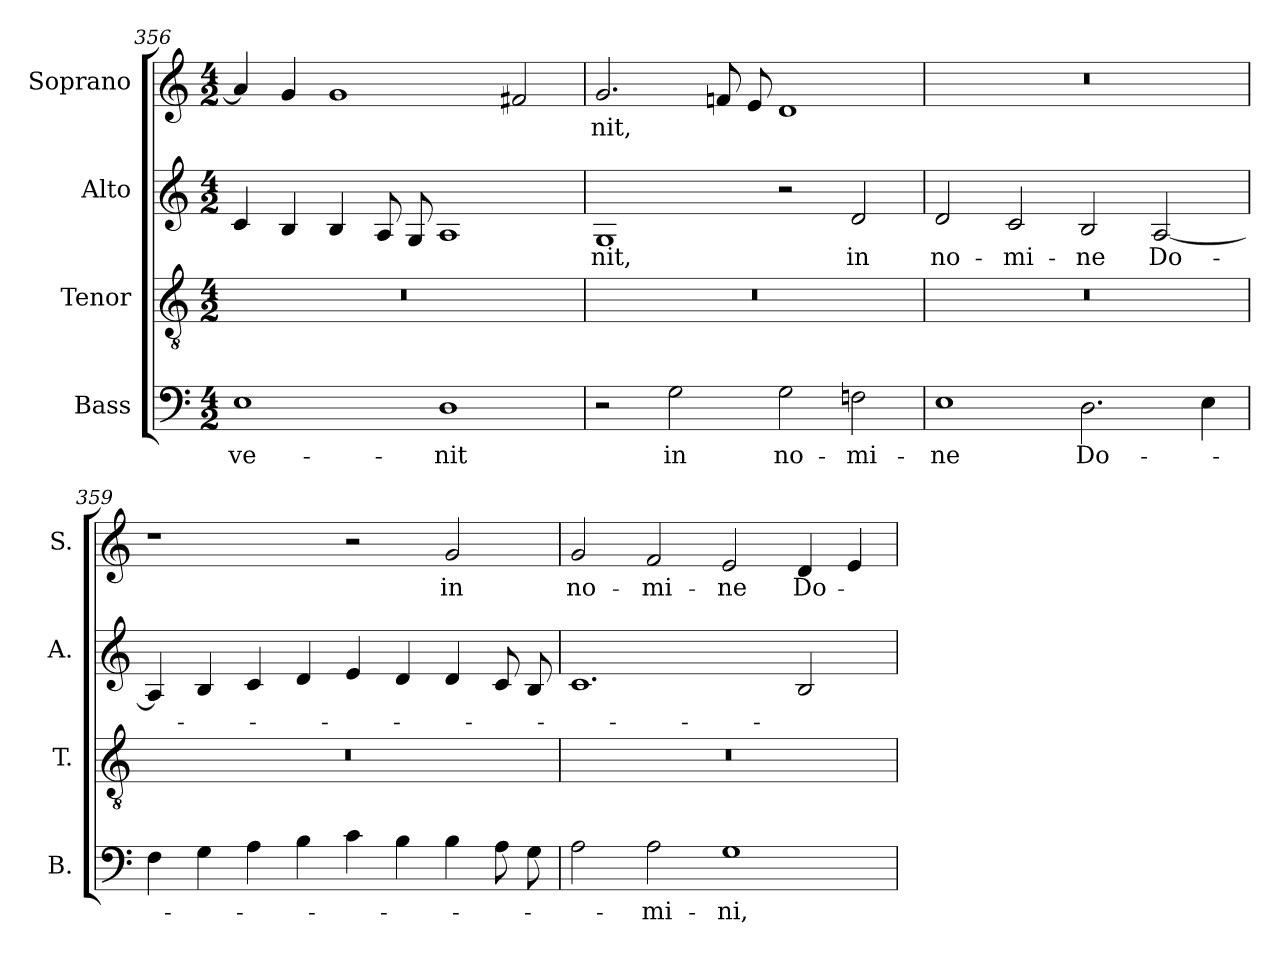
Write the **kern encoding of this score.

**kern	**text	**kern	**kern	**text	**kern	**text
*part4	*part4	*part3	*part2	*part2	*part1	*part1
*staff4	*staff4	*staff3	*staff2	*staff2	*staff1	*staff1
*I"Bass	*	*I"Tenor	*I"Alto	*	*I"Soprano	*
*I'B.	*	*I'T.	*I'A.	*	*I'S.	*
!!LO:LB:g=z
*clefF4	*	*clefGv2	*clefG2	*	*clefG2	*
*	*	*ITrd7c12	*	*	*	*
*k[]	*	*k[]	*k[]	*	*k[]	*
*C:	*	*C:	*C:	*	*C:	*
*M4/2	*	*M4/2	*M4/2	*	*M4/2	*
=356	=356	=356	=356	=356	=356	=356
!	!LO:LY:b:color=#000000	!LO:N:vis=1	!	!	!	!
1Ei	ve-	0r	4ci/	.	4ai/]	.
.	.	.	4Bi/	.	4gi/	.
.	.	.	4Bi/	.	1gi	.
.	.	.	8Ai/	.	.	.
.	.	.	8Gi/	.	.	.
!	!LO:LY:b:color=#000000	!	!	!	!	!
1Di	-nit	.	1Ai	.	.	.
.	.	.	.	.	2f#Xi/	.
=357	=357	=357	=357	=357	=357	=357
!	!	!LO:N:vis=1	!	!	!	!
!	!	!	!	!LO:LY:b:color=#000000	!	!
!	!	!	!	!	!	!LO:LY:b:color=#000000
2r	.	0r	1Gi	-nit,	2.gi/	-nit,
!	!LO:LY:b:color=#000000	!	!	!	!	!
2Gi\	in	.	.	.	.	.
.	.	.	.	.	8fni/	.
.	.	.	.	.	8ei/	.
!	!LO:LY:b:color=#000000	!	!	!	!	!
2Gi\	no-	.	2r	.	1di	.
!	!LO:LY:b:color=#000000	!	!	!	!	!
!	!	!	!	!LO:LY:b:color=#000000	!	!
2Fni\	-mi-	.	2di/	in	.	.
=358	=358	=358	=358	=358	=358	=358
!	!LO:LY:b:color=#000000	!LO:N:vis=1	!	!	!	!
!	!	!	!	!LO:LY:b:color=#000000	!LO:N:vis=1	!
1Ei	-ne	0r	2di/	no-	0r	.
!	!	!	!	!LO:LY:b:color=#000000	!	!
.	.	.	2ci/	-mi-	.	.
!	!LO:LY:b:color=#000000	!	!	!	!	!
!	!	!	!	!LO:LY:b:color=#000000	!	!
2.Di\	Do-	.	2Bi/	-ne	.	.
!	!	!	!	!LO:LY:b:color=#000000	!	!
.	.	.	[2Ai/	Do-	.	.
4Ei\	.	.	.	.	.	.
=359	=359	=359	=359	=359	=359	=359
!	!	!LO:N:vis=1	!	!	!	!
4Fi\	.	0r	4Ai/]	.	1r	.
4Gi\	.	.	4Bi/	.	.	.
4Ai\	.	.	4ci/	.	.	.
4Bi\	.	.	4di/	.	.	.
4ci\	.	.	4ei/	.	2r	.
4Bi\	.	.	4di/	.	.	.
!	!	!	!	!	!	!LO:LY:b:color=#000000
4Bi\	.	.	4di/	.	2gi/	in
8Ai\	.	.	8ci/	.	.	.
8Gi\	.	.	8Bi/	.	.	.
=360	=360	=360	=360	=360	=360	=360
!	!	!LO:N:vis=1	!	!	!	!
!	!	!	!	!	!	!LO:LY:b:color=#000000
2Ai\	.	0r	1.ci	.	2gi/	no-
!	!LO:LY:b:color=#000000	!	!	!	!	!
!	!	!	!	!	!	!LO:LY:b:color=#000000
2Ai\	-mi-	.	.	.	2fi/	-mi-
!	!LO:LY:b:color=#000000	!	!	!	!	!
!	!	!	!	!	!	!LO:LY:b:color=#000000
1Gi	-ni,	.	.	.	2ei/	-ne
!	!	!	!	!	!	!LO:LY:b:color=#000000
.	.	.	2Bi/	.	4di/	Do-
.	.	.	.	.	4ei/	.
=	=	=	=	=	=	=
*-	*-	*-	*-	*-	*-	*-
